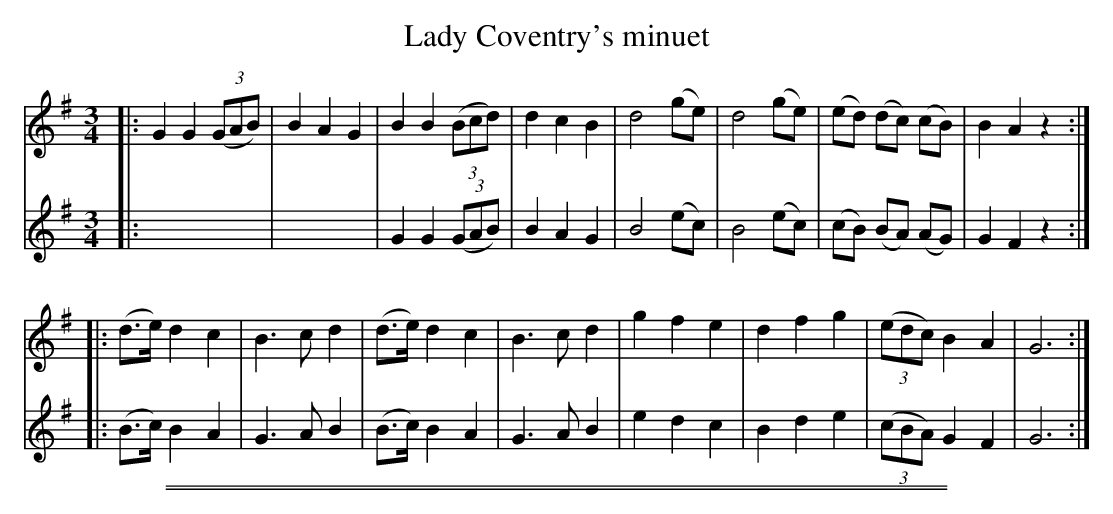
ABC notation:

X:1
T: Lady Coventry's minuet
M: 3/4
L: 1/8
K: G
V: 1 staves=2
|:\
G2 G2 (3(GAB) | B2 A2 G2 | B2 B2 (3(Bcd) | d2 c2 B2 |\
d4 (ge) | d4 (ge) | (ed) (dc) (cB) | B2 A2 z2 :|
|:\
(d>e) d2 c2 | B3 c d2 | (d>e) d2 c2 | B3 c d2 |\
g2 f2 e2 | d2 f2 g2 | (3(edc) B2 A2 | G6 :|
V: 2
|:\
x6 | x6 | G2 G2 (3(GAB) | B2 A2 G2 |\
B4 (ec) | B4 (ec) | (cB) (BA) (AG) | G2 F2 z2 :|
|:\
(B>c) B2 A2 | G3 A B2 | (B>c) B2 A2 | G3 A B2 |\
e2 d2 c2 | B2 d2 e2 | (3(cBA) G2 F2 | G6 :|
